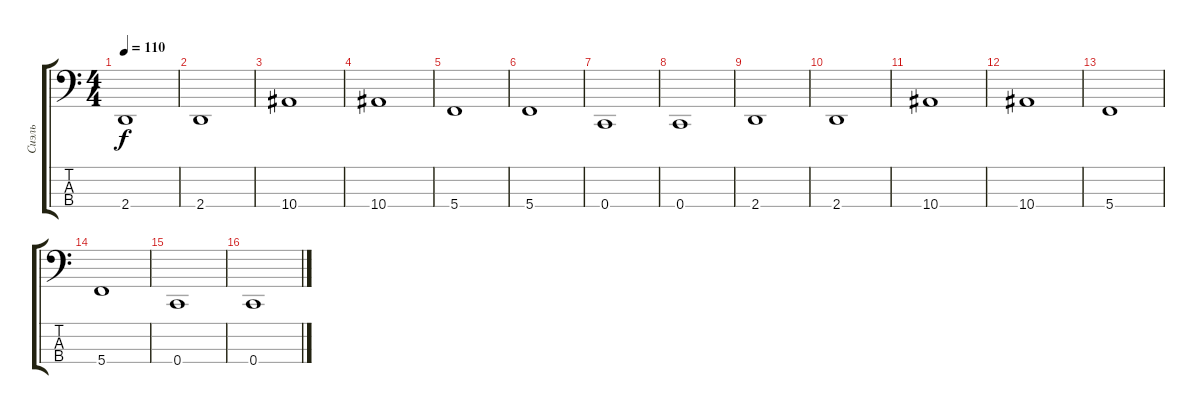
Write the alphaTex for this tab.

\track ("Сиэль" "Сиэль") {instrument electricbassfinger}
\staff {score tabs}
\tuning (F2 C2 G1 C1) {hide}
\ts (4 4)
\tempo 110
\clef f4
\ks c
2.4.1{dy f} |
2.4.1 |
10.4.1 |
10.4.1 |
5.4.1 |
5.4.1 |
0.4.1 |
0.4.1 |
2.4.1 |
2.4.1 |
10.4.1 |
10.4.1 |
5.4.1 |
5.4.1 |
0.4.1 |
0.4.1
